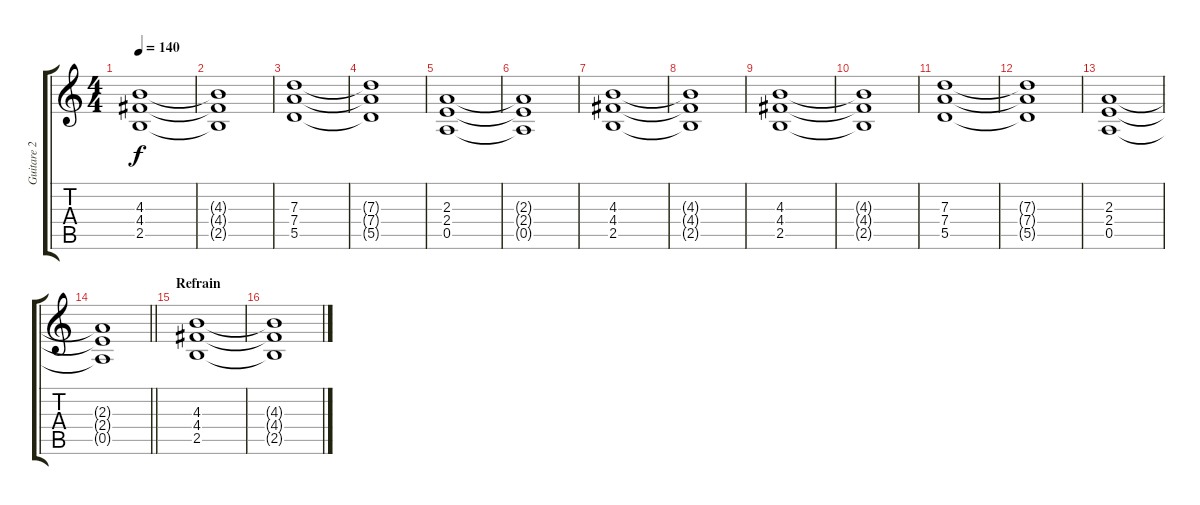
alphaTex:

\track ("Guitare 2" "Guitare 2") {instrument distortionguitar}
\staff {score tabs}
\tuning (E4 B3 G3 D3 A2 E2) {hide}
\ts (4 4)
\tempo 140
\clef g2
\ks c
(4.3 4.4 2.5).1{dy f} |
(4.3{t} 4.4{t} 2.5{t}).1 |
(7.3 7.4 5.5).1 |
(7.3{t} 7.4{t} 5.5{t}).1 |
(2.3 2.4 0.5).1 |
(2.3{t} 2.4{t} 0.5{t}).1 |
(4.3 4.4 2.5).1 |
(4.3{t} 4.4{t} 2.5{t}).1 |
(4.3 4.4 2.5).1 |
(4.3{t} 4.4{t} 2.5{t}).1 |
(7.3 7.4 5.5).1 |
(7.3{t} 7.4{t} 5.5{t}).1 |
(2.3 2.4 0.5).1 |
\barLineRight lightlight
(2.3{t} 2.4{t} 0.5{t}).1 |
\section ("" "Refrain")
(4.3 4.4 2.5).1 |
(4.3{t} 4.4{t} 2.5{t}).1
